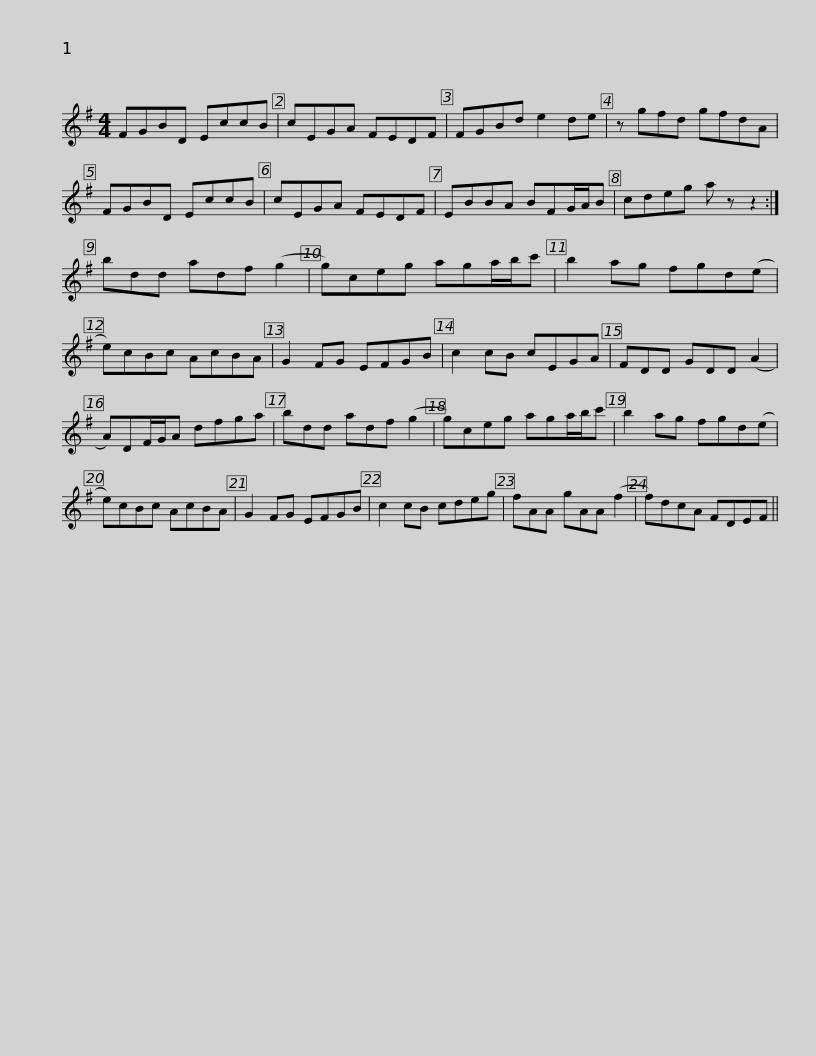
X:1
L:1/8
M:4/4
I:linebreak $
K:G
V:1 treble
V:1
 FGBD EccB | cEGA FEDF | FGBd e2 de | z gfd gfdA | FGBD EccB |$ %5
 cEGA FEDF | EBBA BFG/A/B | cdeg a z z2 :| bdd adf (g2 | g)ceg aga/b/c' |$ %10
 b2 ag fgd(e | e)cBc AcBA | G2 FG EFGB | c2 cB cEGA | FDD GDD (A2 | %15
 A)DF/G/A dfga |$ bdd adf (g2 | g)ceg aga/b/c' | b2 ag fgd(e | e)cBc AcBA | %20
 G2 FG EFGB |$ c2 cB cdeg | fAA gAA (f2 | f)dcA FDEF || %24
